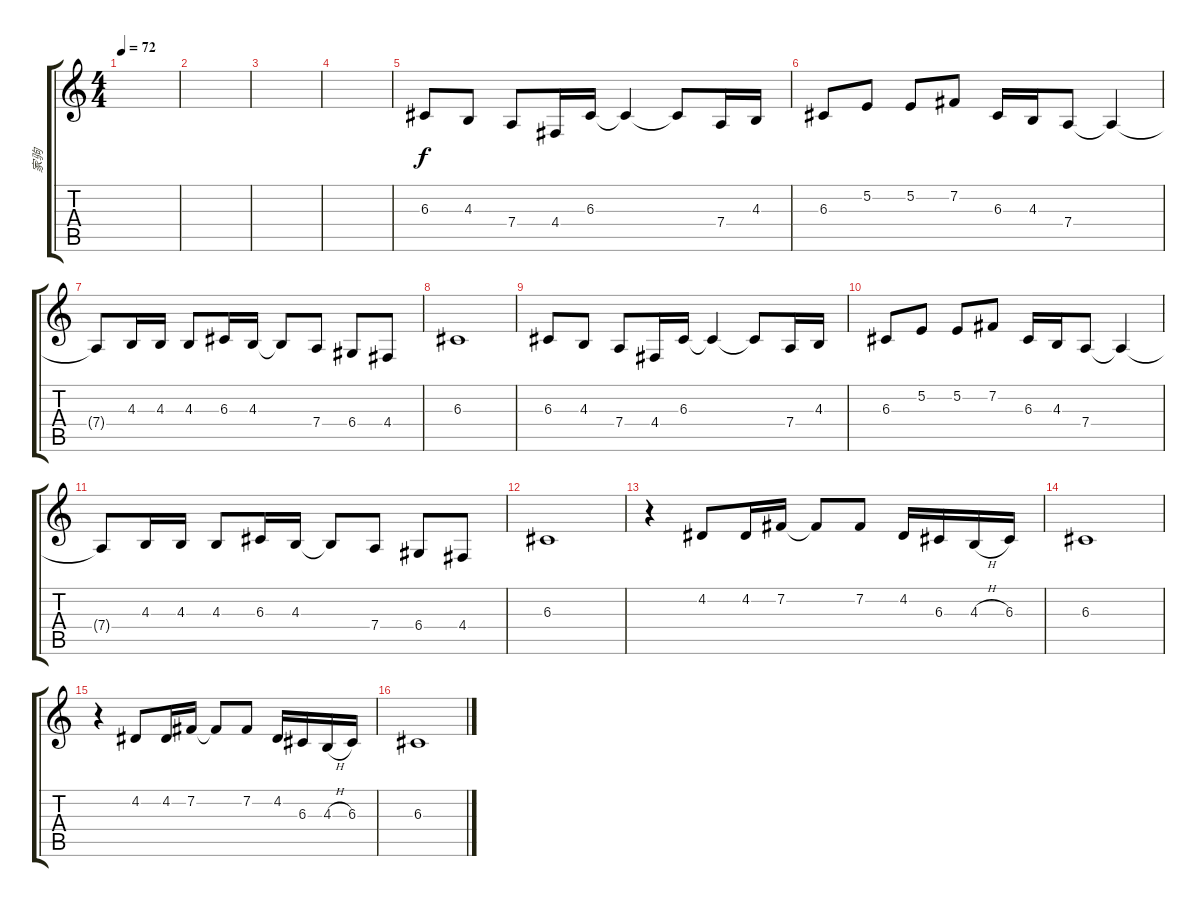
\track ("家驹" "家驹") {instrument choiraahs}
\staff {score tabs}
\tuning (E4 B3 G3 D3 A2 E2) {hide}
\ts (4 4)
\tempo 72
\clef g2
\ks c
|
|
|
|
6.3.8 4.3.8 7.4.8 4.4.16 6.3.16 6.3{t}.4 6.3{t}.8 7.4.16 4.3.16 |
6.3.8 5.2.8 5.2.8 7.2.8 6.3.16 4.3.16 7.4.8 7.4{t}.4 |
7.4{t}.8 4.3.16 4.3.16 4.3.8 6.3.16 4.3.16 4.3{t}.8 7.4.8 6.4.8 4.4.8 |
6.3.1 |
6.3.8 4.3.8 7.4.8 4.4.16 6.3.16 6.3{t}.4 6.3{t}.8 7.4.16 4.3.16 |
6.3.8 5.2.8 5.2.8 7.2.8 6.3.16 4.3.16 7.4.8 7.4{t}.4 |
7.4{t}.8 4.3.16 4.3.16 4.3.8 6.3.16 4.3.16 4.3{t}.8 7.4.8 6.4.8 4.4.8 |
6.3.1 |
r.4 4.2.8 4.2.16 7.2.16 7.2{t}.8 7.2.8 4.2.16 6.3.16 4.3{h}.16 6.3.16 |
6.3.1 |
r.4 4.2.8 4.2.16 7.2.16 7.2{t}.8 7.2.8 4.2.16 6.3.16 4.3{h}.16 6.3.16 |
6.3.1
